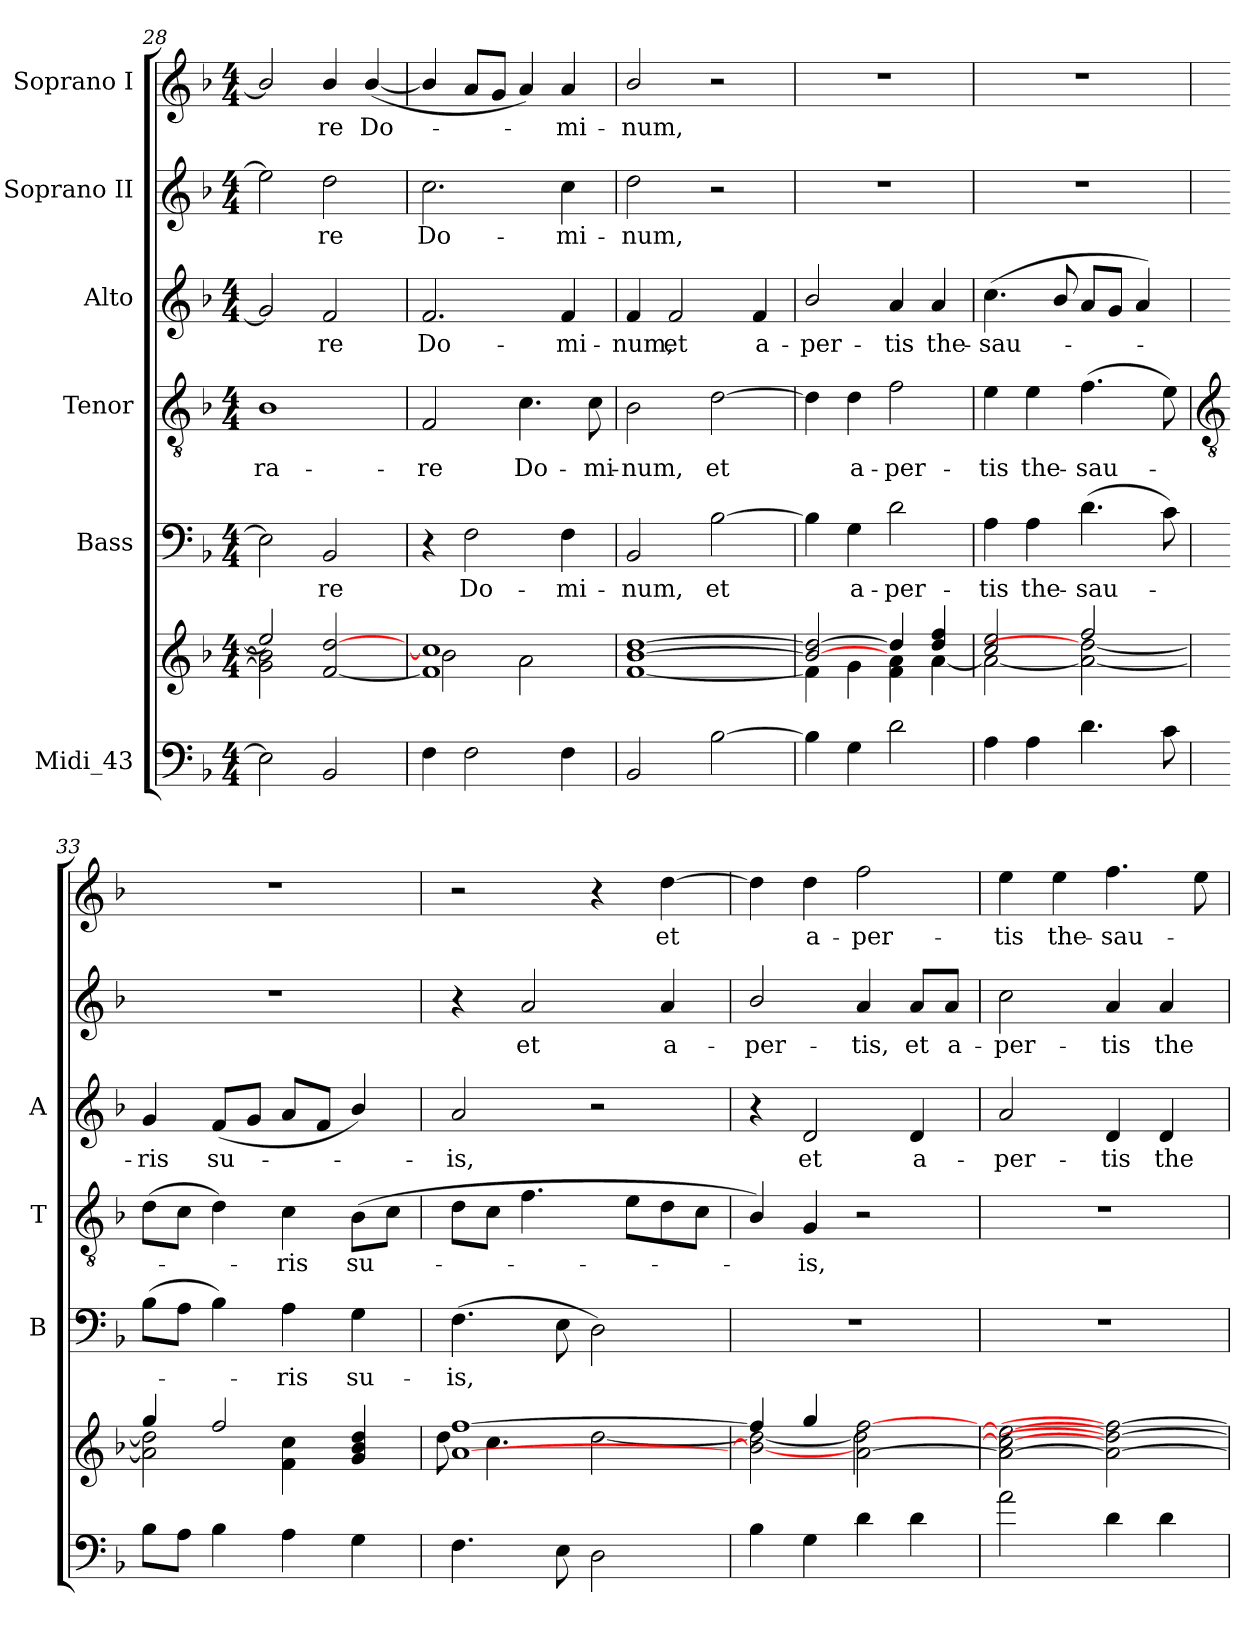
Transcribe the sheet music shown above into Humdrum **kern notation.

**kern	**kern	**kern	**text	**kern	**text	**kern	**text	**kern	**text	**kern	**text
*part6	*part6	*part5	*part5	*part4	*part4	*part3	*part3	*part2	*part2	*part1	*part1
*staff7	*staff6	*staff5	*staff5	*staff4	*staff4	*staff3	*staff3	*staff2	*staff2	*staff1	*staff1
*I"Midi_43	*	*I"Bass	*	*I"Tenor	*	*I"Alto	*	*I"Soprano II	*	*I"Soprano I	*
*	*	*I'B	*	*I'T	*	*I'A	*	*	*	*	*
*clefF4	*clefG2	*clefF4	*	*clefGv2	*	*clefG2	*	*clefG2	*	*clefG2	*
*k[b-]	*k[b-]	*k[b-]	*	*k[b-]	*	*k[b-]	*	*k[b-]	*	*k[b-]	*
*F:	*F:	*F:	*	*F:	*	*F:	*	*F:	*	*F:	*
*M4/4	*M4/4	*M4/4	*	*M4/4	*	*M4/4	*	*M4/4	*	*M4/4	*
=28	=28	=28	=28	=28	=28	=28	=28	=28	=28	=28	=28
*	*^	*	*	*	*	*	*	*	*	*	*
!	!	!	!	!	!	!LO:LY:b	!	!	!	!	!	!
2E-]	2ee-/]	2g\] 2b-\]	2E-]	.	1B-/	-ra-	2g]	.	2ee-]	.	2b-/]	.
!	!	!	!	!LO:LY:b	!	!	!	!LO:LY:b	!	!LO:LY:b	!	!LO:LY:b
2BB-	[2f/ [2dd/	2ryy	2BB-	re	.	.	2f	re	2dd	re	4b-/	re
!	!	!	!	!	!	!	!	!	!	!	!	!LO:LY:b
.	.	.	.	.	.	.	.	.	.	.	(<[4b-/	Do-
=29	=29	=29	=29	=29	=29	=29	=29	=29	=29	=29	=29	=29
!	!	!	!	!	!	!LO:LY:b	!	!LO:LY:b	!	!LO:LY:b	!	!
4F	1f/] 1cc/]	2b-\	4r	.	2F	-re	2.f	Do-	2.cc	Do-	4b-/]	.
!	!	!	!	!LO:LY:b	!	!	!	!	!	!	!	!
2F	.	.	2F	Do-	.	.	.	.	.	.	8aL	.
.	.	.	.	.	.	.	.	.	.	.	8gJ	.
!	!	!	!	!	!	!LO:LY:b	!	!	!	!	!	!
.	.	2a\	.	.	4.c	Do-	.	.	.	.	4a)	.
!	!	!	!	!LO:LY:b	!	!	!	!LO:LY:b	!	!LO:LY:b	!	!LO:LY:b
4F	.	.	4F	-mi-	.	.	4f	-mi-	4cc	-mi-	4a	mi-
!	!	!	!	!	!	!LO:LY:b	!	!	!	!	!	!
.	.	.	.	.	8c	-mi-	.	.	.	.	.	.
=30	=30	=30	=30	=30	=30	=30	=30	=30	=30	=30	=30	=30
!	!	!	!	!LO:LY:b	!	!LO:LY:b	!	!LO:LY:b	!	!LO:LY:b	!	!LO:LY:b
2BB-	[1b-/ [1dd/	[1f\	2BB-	-num,	2B-	-num,	4f	-num,	2dd	-num,	2b-/	-num,
!	!	!	!	!	!	!	!	!LO:LY:b	!	!	!	!
.	.	.	.	.	.	.	2f	et	.	.	.	.
!	!	!	!	!LO:LY:b	!	!LO:LY:b	!	!	!	!	!	!
[2B-	.	.	[2B-	et	[2d	et	.	.	2r	.	2r	.
!	!	!	!	!	!	!	!	!LO:LY:b	!	!	!	!
.	.	.	.	.	.	.	4f	a-	.	.	.	.
=31	=31	=31	=31	=31	=31	=31	=31	=31	=31	=31	=31	=31
!	!	!	!	!	!	!	!	!LO:LY:b	!	!	!	!
4B-]	2b-/_ 2dd/_	4f\]	4B-]	.	4d]	.	2b-/	-per-	1r	.	1r	.
!	!	!	!	!LO:LY:b	!	!LO:LY:b	!	!	!	!	!	!
4G	.	4g\	4G	a-	4d	a-	.	.	.	.	.	.
!	!	!	!	!LO:LY:b	!	!LO:LY:b	!	!LO:LY:b	!	!	!	!
2d	4dd/]	4f\ 4a\	2d	-per-	2f	-per-	4a	-tis	.	.	.	.
!	!	!	!	!	!	!	!	!LO:LY:b	!	!	!	!
.	4dd/ 4ff/	[4a\	.	.	.	.	4a	the-	.	.	.	.
=32	=32	=32	=32	=32	=32	=32	=32	=32	=32	=32	=32	=32
!	!	!	!	!LO:LY:b	!	!LO:LY:b	!	!LO:LY:b	!	!	!	!
4A	2cc/ 2ee/	2a\_	4A	-tis	4e	-tis	(<4.cc	-sau-	1r	.	1r	.
!	!	!	!	!LO:LY:b	!	!LO:LY:b	!	!	!	!	!	!
4A	.	.	4A	the-	4e	the-	.	.	.	.	.	.
.	.	.	.	.	.	.	8b-/	.	.	.	.	.
!	!	!	!	!LO:LY:b	!	!LO:LY:b	!	!	!	!	!	!
4.d	2ff/	2a\_ 2dd\_	(>4.d	-sau-	(>4.f	-sau-	8aL	.	.	.	.	.
.	.	.	.	.	.	.	8gJ	.	.	.	.	.
.	.	.	.	.	.	.	4a)	.	.	.	.	.
8c	.	.	8c)	.	8e)	.	.	.	.	.	.	.
!!LO:LB:g=z
=33	=33	=33	=33	=33	=33	=33	=33	=33	=33	=33	=33	=33
*	*	*	*	*	*clefGv2	*	*	*	*	*	*	*
!	!	!	!	!	!	!	!	!LO:LY:b	!	!	!	!
8B-L	4gg/	2a\] 2dd\]	(>8B-L	.	(>8dL	.	4g	ris	1r	.	1r	.
8AJ	.	.	8AJ	.	8cJ	.	.	.	.	.	.	.
!	!	!	!	!	!	!	!	!LO:LY:b	!	!	!	!
4B-	2ff/	.	4B-)	.	4d)	.	(<8fL	su-	.	.	.	.
.	.	.	.	.	.	.	8gJ	.	.	.	.	.
!	!	!	!	!LO:LY:b	!	!LO:LY:b	!	!	!	!	!	!
4A	.	4f\ 4cc\	4A	ris	4c	ris	8aL	.	.	.	.	.
.	.	.	.	.	.	.	8fJ	.	.	.	.	.
!	!	!	!	!LO:LY:b	!	!LO:LY:b	!	!	!	!	!	!
4G	4g/ 4b-/ 4dd/	4ryy	4G	su-	(>8B-L	su-	4b-/)	.	.	.	.	.
.	.	.	.	.	8cJ	.	.	.	.	.	.	.
=34	=34	=34	=34	=34	=34	=34	=34	=34	=34	=34	=34	=34
!	!	!	!	!LO:LY:b	!	!	!	!LO:LY:b	!	!	!	!
4.F	[1a/ [1ff/	8dd\	(>4.F	-is,	8dL	.	2a	is,	4r	.	2r	.
.	.	4.cc\	.	.	8cJ	.	.	.	.	.	.	.
!	!	!	!	!	!	!	!	!	!	!LO:LY:b	!	!
.	.	.	.	.	4.f	.	.	.	2a	et	.	.
8E	.	.	8E	.	.	.	.	.	.	.	.	.
2D	.	[2dd\	2D)	.	.	.	2r	.	.	.	4r	.
.	.	.	.	.	8eL	.	.	.	.	.	.	.
!	!	!	!	!	!	!	!	!	!	!LO:LY:b	!	!LO:LY:b
.	.	.	.	.	8d	.	.	.	4a	a-	[4dd	et
.	.	.	.	.	8cJ	.	.	.	.	.	.	.
=35	=35	=35	=35	=35	=35	=35	=35	=35	=35	=35	=35	=35
!	!	!	!	!	!	!	!	!	!	!LO:LY:b	!	!
4B-	4ff/]	2b-\_ 2dd\_	1r	.	4B-/)	.	4r	.	2b-/	-per-	4dd]	.
!	!	!	!	!	!	!LO:LY:b	!	!LO:LY:b	!	!	!	!LO:LY:b
4G	4gg/	.	.	.	4G	is,	2d	et	.	.	4dd	a-
!	!	!	!	!	!	!	!	!	!	!LO:LY:b	!	!LO:LY:b
4d	[2a\ [2ff\	2dd\]	.	.	2r	.	.	.	4a	-tis,	2ff	-per-
!	!	!	!	!	!	!	!	!LO:LY:b	!	!LO:LY:b	!	!
4d	.	.	.	.	.	.	4d	a-	8a/L	et	.	.
!	!	!	!	!	!	!	!	!	!	!LO:LY:b	!	!
.	.	.	.	.	.	.	.	.	8a/J	a-	.	.
=36	=36	=36	=36	=36	=36	=36	=36	=36	=36	=36	=36	=36
!	!	!	!	!	!	!	!	!LO:LY:b	!	!LO:LY:b	!	!LO:LY:b
2a	2a\_ 2cc\_ 2ee\_	1ryy	1r	.	1r	.	2a	-per-	2cc	-per-	4ee	-tis
!	!	!	!	!	!	!	!	!	!	!	!	!LO:LY:b
.	.	.	.	.	.	.	.	.	.	.	4ee	the-
!	!	!	!	!	!	!	!	!LO:LY:b	!	!LO:LY:b	!	!LO:LY:b
4d	2a\_ 2dd\_ 2ff\_	.	.	.	.	.	4d	-tis	4a	-tis	4.ff	-sau-
!	!	!	!	!	!	!	!	!LO:LY:b	!	!LO:LY:b	!	!
4d	.	.	.	.	.	.	4d	the-	4a	the-	.	.
.	.	.	.	.	.	.	.	.	.	.	8ee	.
*	*v	*v	*	*	*	*	*	*	*	*	*	*
=	=	=	=	=	=	=	=	=	=	=	=
*-	*-	*-	*-	*-	*-	*-	*-	*-	*-	*-	*-
